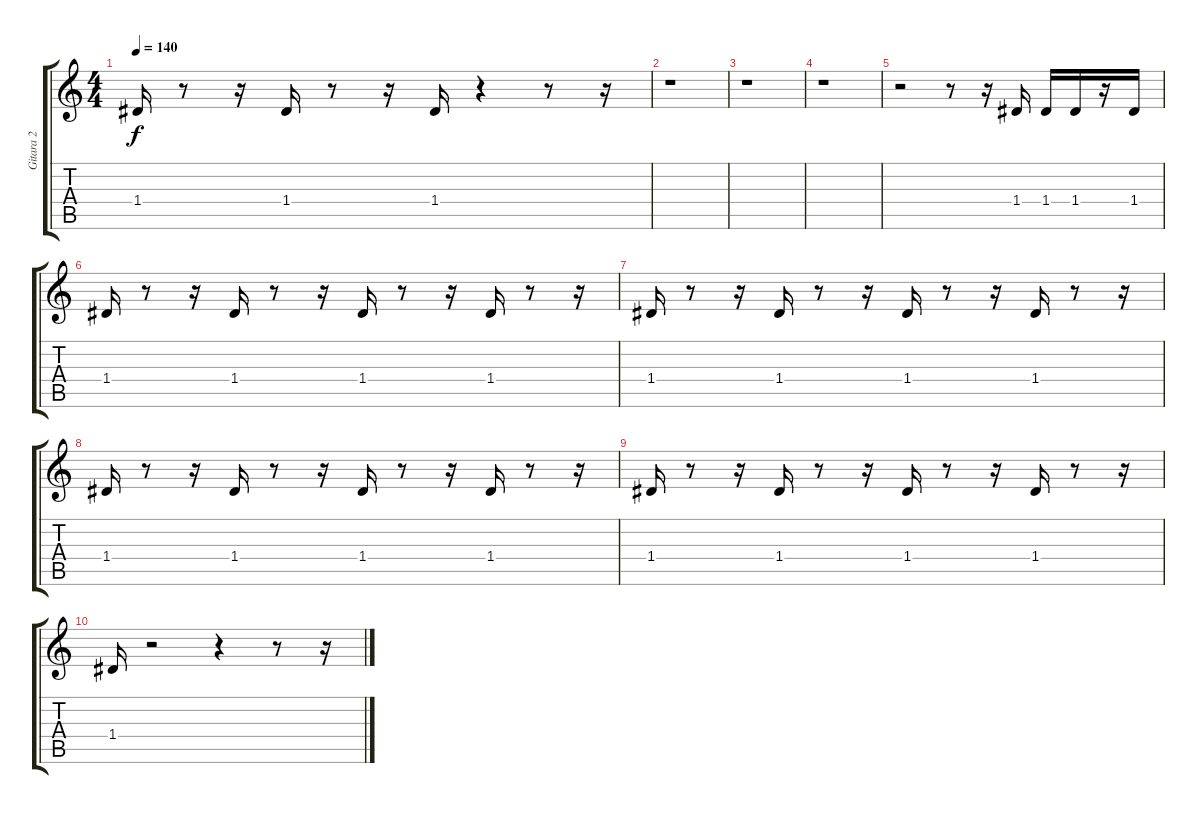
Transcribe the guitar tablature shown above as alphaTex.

\track ("Gitara 2" "Gitara 2") {instrument acousticguitarnylon}
\staff {score tabs}
\tuning (E4 B3 G3 D3 A2 E2) {hide}
\ts (4 4)
\tempo 140
\clef g2
\ks c
1.4.16{dy f} r.8 r.16 1.4.16 r.8 r.16 1.4.16 r.4 r.8 r.16 |
r.1 |
r.1 |
r.1 |
r.2 r.8 r.16 1.4.16 1.4.16 1.4.16 r.16 1.4.16 |
1.4.16 r.8 r.16 1.4.16 r.8 r.16 1.4.16 r.8 r.16 1.4.16 r.8 r.16 |
1.4.16 r.8 r.16 1.4.16 r.8 r.16 1.4.16 r.8 r.16 1.4.16 r.8 r.16 |
1.4.16 r.8 r.16 1.4.16 r.8 r.16 1.4.16 r.8 r.16 1.4.16 r.8 r.16 |
1.4.16 r.8 r.16 1.4.16 r.8 r.16 1.4.16 r.8 r.16 1.4.16 r.8 r.16 |
1.4.16 r.2 r.4 r.8 r.16
